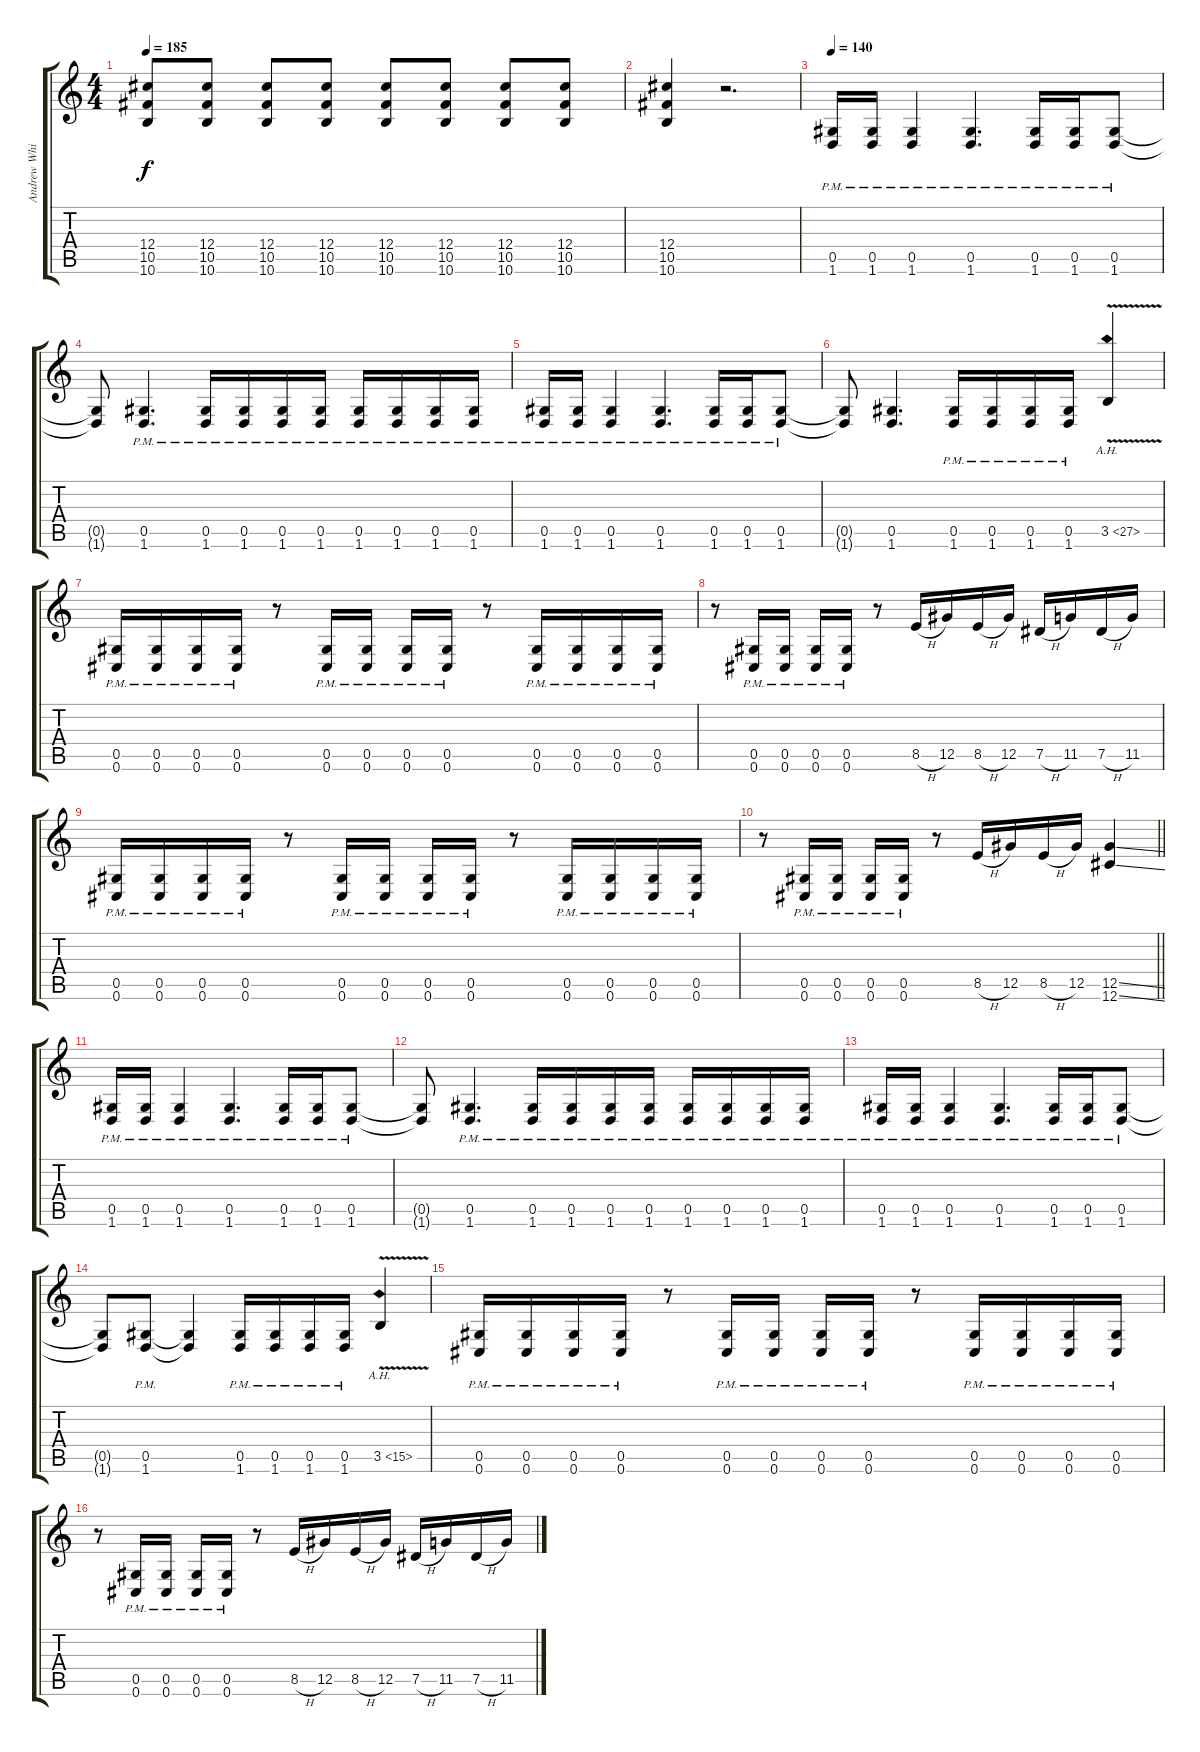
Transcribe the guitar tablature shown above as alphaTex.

\track ("Andrew Whiting" "Andrew Whi") {instrument distortionguitar}
\staff {score tabs}
\tuning (Eb4 Bb3 Gb3 Db3 Ab2 Db2) {hide}
\ts (4 4)
\tempo 185
\clef g2
\ks c
(12.4 10.5 10.6).8{dy f} (12.4 10.5 10.6).8 (12.4 10.5 10.6).8 (12.4 10.5 10.6).8 (12.4 10.5 10.6).8 (12.4 10.5 10.6).8 (12.4 10.5 10.6).8 (12.4 10.5 10.6).8 |
(12.4 10.5 10.6).4 r.2{d} |
\tempo 140
(0.5{pm} 1.6{pm}).16 (0.5{pm} 1.6{pm}).16 (0.5{pm} 1.6{pm}).4 (0.5{pm} 1.6{pm}).4{d} (0.5{pm} 1.6{pm}).16 (0.5{pm} 1.6{pm}).16 (0.5{pm} 1.6{pm}).8 |
(0.5{t} 1.6{t}).8 (0.5{pm} 1.6{pm}).4{d} (0.5{pm} 1.6{pm}).16 (0.5{pm} 1.6{pm}).16 (0.5{pm} 1.6{pm}).16 (0.5{pm} 1.6{pm}).16 (0.5{pm} 1.6{pm}).16 (0.5{pm} 1.6{pm}).16 (0.5{pm} 1.6{pm}).16 (0.5{pm} 1.6{pm}).16 |
(0.5{pm} 1.6{pm}).16 (0.5{pm} 1.6{pm}).16 (0.5{pm} 1.6{pm}).4 (0.5{pm} 1.6{pm}).4{d} (0.5{pm} 1.6{pm}).16 (0.5{pm} 1.6{pm}).16 (0.5{pm} 1.6{pm}).8 |
(0.5{t} 1.6{t}).8 (0.5 1.6).4{d} (0.5{pm} 1.6{pm}).16 (0.5{pm} 1.6{pm}).16 (0.5{pm} 1.6{pm}).16 (0.5{pm} 1.6{pm}).16 3.5{ah 24 v}.4 |
(0.5{pm} 0.6{pm}).16 (0.5{pm} 0.6{pm}).16 (0.5{pm} 0.6{pm}).16 (0.5{pm} 0.6{pm}).16 r.8 (0.5{pm} 0.6{pm}).16 (0.5{pm} 0.6{pm}).16 (0.5{pm} 0.6{pm}).16 (0.5{pm} 0.6{pm}).16 r.8 (0.5{pm} 0.6{pm}).16 (0.5{pm} 0.6{pm}).16 (0.5{pm} 0.6{pm}).16 (0.5{pm} 0.6{pm}).16 |
r.8 (0.5{pm} 0.6{pm}).16 (0.5{pm} 0.6{pm}).16 (0.5{pm} 0.6{pm}).16 (0.5{pm} 0.6{pm}).16 r.8 8.5{h}.16 12.5.16 8.5{h}.16 12.5.16 7.5{h}.16 11.5.16 7.5{h}.16 11.5.16 |
(0.5{pm} 0.6{pm}).16 (0.5{pm} 0.6{pm}).16 (0.5{pm} 0.6{pm}).16 (0.5{pm} 0.6{pm}).16 r.8 (0.5{pm} 0.6{pm}).16 (0.5{pm} 0.6{pm}).16 (0.5{pm} 0.6{pm}).16 (0.5{pm} 0.6{pm}).16 r.8 (0.5{pm} 0.6{pm}).16 (0.5{pm} 0.6{pm}).16 (0.5{pm} 0.6{pm}).16 (0.5{pm} 0.6{pm}).16 |
\barLineRight lightlight
r.8 (0.5{pm} 0.6{pm}).16 (0.5{pm} 0.6{pm}).16 (0.5{pm} 0.6{pm}).16 (0.5{pm} 0.6{pm}).16 r.8 8.5{h}.16 12.5.16 8.5{h}.16 12.5.16 (12.5{ss} 12.6{ss}).4 |
(0.5{pm} 1.6{pm}).16 (0.5{pm} 1.6{pm}).16 (0.5{pm} 1.6{pm}).4 (0.5{pm} 1.6{pm}).4{d} (0.5{pm} 1.6{pm}).16 (0.5{pm} 1.6{pm}).16 (0.5{pm} 1.6{pm}).8 |
(0.5{t} 1.6{t}).8 (0.5{pm} 1.6{pm}).4{d} (0.5{pm} 1.6{pm}).16 (0.5{pm} 1.6{pm}).16 (0.5{pm} 1.6{pm}).16 (0.5{pm} 1.6{pm}).16 (0.5{pm} 1.6{pm}).16 (0.5{pm} 1.6{pm}).16 (0.5{pm} 1.6{pm}).16 (0.5{pm} 1.6{pm}).16 |
(0.5{pm} 1.6{pm}).16 (0.5{pm} 1.6{pm}).16 (0.5{pm} 1.6{pm}).4 (0.5{pm} 1.6{pm}).4{d} (0.5{pm} 1.6{pm}).16 (0.5{pm} 1.6{pm}).16 (0.5{pm} 1.6{pm}).8 |
(0.5{t} 1.6{t}).8 (0.5{pm} 1.6{pm}).8 (0.5{t} 1.6{t}).4 (0.5{pm} 1.6{pm}).16 (0.5{pm} 1.6{pm}).16 (0.5{pm} 1.6{pm}).16 (0.5{pm} 1.6{pm}).16 3.5{ah 12 v}.4 |
(0.5{pm} 0.6{pm}).16 (0.5{pm} 0.6{pm}).16 (0.5{pm} 0.6{pm}).16 (0.5{pm} 0.6{pm}).16 r.8 (0.5{pm} 0.6{pm}).16 (0.5{pm} 0.6{pm}).16 (0.5{pm} 0.6{pm}).16 (0.5{pm} 0.6{pm}).16 r.8 (0.5{pm} 0.6{pm}).16 (0.5{pm} 0.6{pm}).16 (0.5{pm} 0.6{pm}).16 (0.5{pm} 0.6{pm}).16 |
r.8 (0.5{pm} 0.6{pm}).16 (0.5{pm} 0.6{pm}).16 (0.5{pm} 0.6{pm}).16 (0.5{pm} 0.6{pm}).16 r.8 8.5{h}.16 12.5.16 8.5{h}.16 12.5.16 7.5{h}.16 11.5.16 7.5{h}.16 11.5.16
